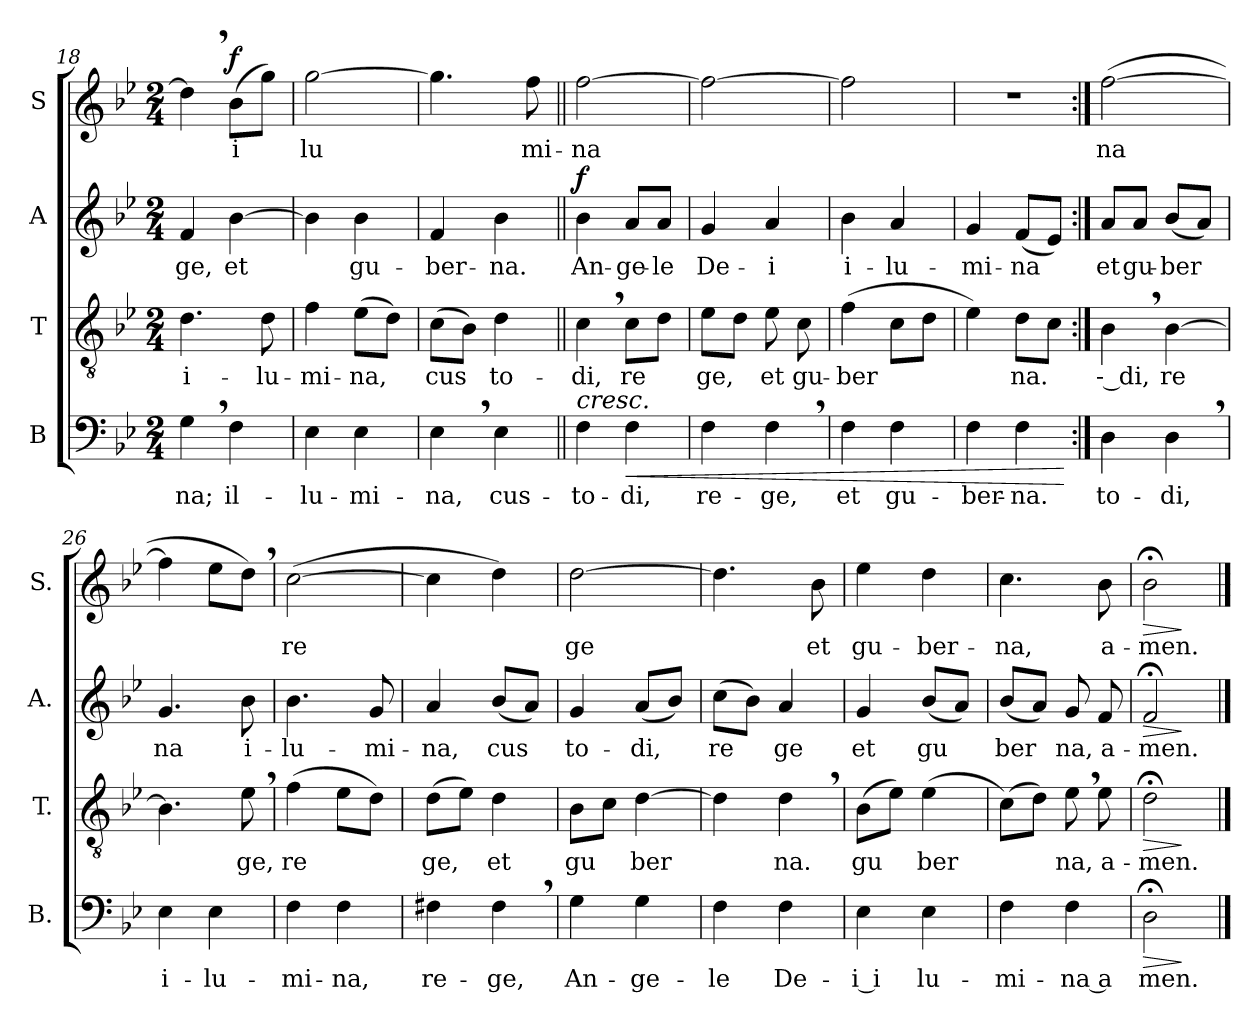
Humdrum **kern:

**kern	**text	**dynam	**kern	**text	**dynam	**kern	**text	**dynam	**kern	**text	**dynam
*part4	*part4	*part4	*part3	*part3	*part3	*part2	*part2	*part2	*part1	*part1	*part1
*staff4	*staff4	*staff4	*staff3	*staff3	*staff3	*staff2	*staff2	*staff2	*staff1	*staff1	*staff1
*I"B	*	*	*I"T	*	*	*I"A	*	*	*I"S	*	*
*I'B.	*	*	*I'T.	*	*	*I'A.	*	*	*I'S.	*	*
*clefF4	*	*	*clefGv2	*	*	*clefG2	*	*	*clefG2	*	*
*k[b-e-]	*	*	*k[b-e-]	*	*	*k[b-e-]	*	*	*k[b-e-]	*	*
*M2/4	*	*	*M2/4	*	*	*M2/4	*	*	*M2/4	*	*
=18	=18	=18	=18	=18	=18	=18	=18	=18	=18	=18	=18
!	!LO:LY:b	!	!	!LO:LY:b	!	!	!LO:LY:b	!	!	!	!
4G,\	-na;	.	4.d\	i-	.	4f/	ge,	.	4dd,\]	.	.
!	!LO:LY:b	!	!	!	!	!	!LO:LY:b	!	!	!LO:LY:b	!LO:DY:a
4F\	il-	.	.	.	.	[4b-\	et	.	(>8b-\L	-i	f
!	!	!	!	!LO:LY:b	!	!	!	!	!	!	!
.	.	.	8d\	-lu-	.	.	.	.	8gg\J)	.	.
=19	=19	=19	=19	=19	=19	=19	=19	=19	=19	=19	=19
!	!LO:LY:b	!	!	!LO:LY:b	!	!	!	!	!	!LO:LY:b	!
4E-\	-lu-	.	4f\	-mi-	.	4b-\]	.	.	[2gg\	-lu	.
!	!LO:LY:b	!	!	!LO:LY:b	!	!	!LO:LY:b	!	!	!	!
4E-\	-mi-	.	(>8e-\L	-na,	.	4b-\	gu-	.	.	.	.
.	.	.	8d\J)	.	.	.	.	.	.	.	.
=20	=20	=20	=20	=20	=20	=20	=20	=20	=20	=20	=20
!	!LO:LY:b	!	!	!LO:LY:b	!	!	!LO:LY:b	!	!	!	!
4E-,\	-na,	.	(>8c\L	-cus	.	4f/	-ber-	.	4.gg\]	.	.
.	.	.	8B-\J)	.	.	.	.	.	.	.	.
!	!LO:LY:b	!	!	!LO:LY:b	!	!	!LO:LY:b	!	!	!	!
4E-\	cus-	.	4d\	to-	.	4b-\	-na.	.	.	.	.
!	!	!	!	!	!	!	!	!	!	!LO:LY:b	!
.	.	.	.	.	.	.	.	.	8ff\	mi-	.
=21||	=21||	=21||	=21||	=21||	=21||	=21||	=21||	=21||	=21||	=21||	=21||
!LO:TX:a:i:t=cresc.	!	!	!	!	!	!	!	!	!	!	!
!	!LO:LY:b	!	!	!LO:LY:b	!	!	!LO:LY:b	!LO:DY:a	!	!LO:LY:b	!
4F\	-to-	.	4c,\	-di,	.	4b-\	An-	f	[2ff\	-na	.
!	!LO:LY:b	!LO:HP:b	!	!LO:LY:b	!	!	!LO:LY:b	!	!	!	!
4F\	-di,	<	8c\L	-re	.	8a/L	-ge-	.	.	.	.
!	!	!	!	!	!	!	!LO:LY:b	!	!	!	!
.	.	.	8d\J	.	.	8a/J	-le	.	.	.	.
!!LO:LB:g=z
=22	=22	=22	=22	=22	=22	=22	=22	=22	=22	=22	=22
!	!LO:LY:b	!	!	!LO:LY:b	!	!	!LO:LY:b	!	!	!	!
4F\	re-	.	8e-\L	ge,	.	4g/	De-	.	2ff\_	.	.
.	.	.	8d\J	.	.	.	.	.	.	.	.
!	!LO:LY:b	!	!	!LO:LY:b	!	!	!LO:LY:b	!	!	!	!
4F,\	-ge,	.	8e-\	et	.	4a/	-i	.	.	.	.
!	!	!	!	!LO:LY:b	!	!	!	!	!	!	!
.	.	.	8c\	gu-	.	.	.	.	.	.	.
=23	=23	=23	=23	=23	=23	=23	=23	=23	=23	=23	=23
!	!LO:LY:b	!	!	!LO:LY:b	!	!	!LO:LY:b	!	!	!	!
4F\	et	.	(>4f\	-ber	.	4b-\	i-	.	2ff\]	.	.
!	!LO:LY:b	!	!	!	!	!	!LO:LY:b	!	!	!	!
4F\	gu-	.	8c\L	.	.	4a/	-lu-	.	.	.	.
.	.	.	8d\J	.	.	.	.	.	.	.	.
=24	=24	=24	=24	=24	=24	=24	=24	=24	=24	=24	=24
!	!LO:LY:b	!	!	!	!	!	!LO:LY:b	!	!	!	!
4F\	-ber-	.	4e-\)	.	.	4g/	-mi-	.	2r	.	.
!	!LO:LY:b	!	!	!LO:LY:b	!	!	!LO:LY:b	!	!	!	!
4F\	-na.	.	8d\L	na.	.	(<8f/L	-na	.	.	.	.
.	.	.	8c\J	.	.	8e-/J)	.	.	.	.	.
.	.	[	.	.	.	.	.	.	.	.	.
=25:|!	=25:|!	=25:|!	=25:|!	=25:|!	=25:|!	=25:|!	=25:|!	=25:|!	=25:|!	=25:|!	=25:|!
!	!LO:LY:b	!	!	!LO:LY:b	!	!	!LO:LY:b	!	!	!LO:LY:b	!
4D\	- to-	.	4B-,\	-- di,	.	8a/L	et	.	(>[2ff\	na	.
!	!	!	!	!	!	!	!LO:LY:b	!	!	!	!
.	.	.	.	.	.	8a/J	gu-	.	.	.	.
!	!LO:LY:b	!	!	!LO:LY:b	!	!	!LO:LY:b	!	!	!	!
4D,\	-di,	.	[4B-\	-re	.	(<8b-/L	-ber	.	.	.	.
.	.	.	.	.	.	8a/J)	.	.	.	.	.
=26	=26	=26	=26	=26	=26	=26	=26	=26	=26	=26	=26
!	!LO:LY:b	!	!	!	!	!	!LO:LY:b	!	!	!	!
4E-\	i-	.	4.B-\]	.	.	4.g/	na	.	4ff\]	.	.
!	!LO:LY:b	!	!	!	!	!	!	!	!	!	!
4E-\	-lu-	.	.	.	.	.	.	.	8ee-\L	.	.
!	!	!	!	!LO:LY:b	!	!	!LO:LY:b	!	!	!	!
.	.	.	8e-,\	ge,	.	8b-\	i-	.	8dd,\J)	.	.
=27	=27	=27	=27	=27	=27	=27	=27	=27	=27	=27	=27
*	*	*	*	*	*	*	*	*	*MM55	*	*
!	!LO:LY:b	!	!	!LO:LY:b	!	!	!LO:LY:b	!	!	!LO:LY:b	!
4F\	-mi-	.	(>4f\	-re	.	4.b-\	-lu-	.	(>[2cc\	re	.
!	!LO:LY:b	!	!	!	!	!	!	!	!	!	!
4F\	-na,	.	8e-\L	.	.	.	.	.	.	.	.
!	!	!	!	!	!	!	!LO:LY:b	!	!	!	!
.	.	.	8d\J)	.	.	8g/	-mi-	.	.	.	.
=28	=28	=28	=28	=28	=28	=28	=28	=28	=28	=28	=28
!	!LO:LY:b	!	!	!LO:LY:b	!	!	!LO:LY:b	!	!	!	!
4F#X\	re-	.	(>8d\L	ge,	.	4a/	-na,	.	4cc\]	.	.
.	.	.	8e-\J)	.	.	.	.	.	.	.	.
!	!LO:LY:b	!	!	!LO:LY:b	!	!	!LO:LY:b	!	!	!	!
4F#,\	-ge,	.	4d\	et	.	(<8b-/L	-cus	.	4dd\)	.	.
.	.	.	.	.	.	8a/J)	.	.	.	.	.
=29	=29	=29	=29	=29	=29	=29	=29	=29	=29	=29	=29
*	*	*	*	*	*	*	*	*	*MM50	*	*
!	!LO:LY:b	!	!	!LO:LY:b	!	!	!LO:LY:b	!	!	!LO:LY:b	!
4G\	An-	.	8B-\L	-gu	.	4g/	to-	.	[2dd\	ge	.
.	.	.	8c\J	.	.	.	.	.	.	.	.
!	!LO:LY:b	!	!	!LO:LY:b	!	!	!LO:LY:b	!	!	!	!
4G\	-ge-	.	[4d\	-ber	.	(<8a/L	-di,	.	.	.	.
.	.	.	.	.	.	8b-/J)	.	.	.	.	.
=30	=30	=30	=30	=30	=30	=30	=30	=30	=30	=30	=30
!	!LO:LY:b	!	!	!	!	!	!LO:LY:b	!	!	!	!
4F\	-le	.	4d\]	.	.	(>8cc\L	-re	.	4.dd\]	.	.
.	.	.	.	.	.	8b-\J)	.	.	.	.	.
!	!LO:LY:b	!	!	!LO:LY:b	!	!	!LO:LY:b	!	!	!	!
4F\	De-	.	4d,\	na.	.	4a/	ge	.	.	.	.
!	!	!	!	!	!	!	!	!	!	!LO:LY:b	!
.	.	.	.	.	.	.	.	.	8b-\	et	.
!!LO:PB:g=z
=31	=31	=31	=31	=31	=31	=31	=31	=31	=31	=31	=31
!	!LO:LY:b	!	!	!LO:LY:b	!	!	!LO:LY:b	!	!	!LO:LY:b	!
4E-\	i i	.	(>8B-\L	-gu	.	4g/	et	.	4ee-\	gu-	.
.	.	.	8e-\J)	.	.	.	.	.	.	.	.
!	!LO:LY:b	!	!	!LO:LY:b	!	!	!LO:LY:b	!	!	!LO:LY:b	!
4E-\	-lu-	.	(>4e-\	-ber	.	(<8b-/L	-gu	.	4dd\	-ber-	.
.	.	.	.	.	.	8a/J)	.	.	.	.	.
=32	=32	=32	=32	=32	=32	=32	=32	=32	=32	=32	=32
*	*	*	*	*	*	*	*	*	*MM55	*	*
!	!LO:LY:b	!	!	!	!	!	!LO:LY:b	!	!	!LO:LY:b	!
4F\	-mi-	.	(>8c\L)	.	.	(<8b-/L	-ber	.	4.cc\	-na,	.
.	.	.	8d\J)	.	.	8a/J)	.	.	.	.	.
!	!LO:LY:b	!	!	!LO:LY:b	!	!	!LO:LY:b	!	!	!	!
4F\	na a	.	8e-,\	na,	.	8g/	na,	.	.	.	.
!	!	!	!	!LO:LY:b	!	!	!LO:LY:b	!	!	!LO:LY:b	!
.	.	.	8e-\	a-	.	8f/	a-	.	8b-\	a-	.
=33	=33	=33	=33	=33	=33	=33	=33	=33	=33	=33	=33
!	!LO:LY:b	!LO:HP:b	!	!LO:LY:b	!LO:HP:b	!	!LO:LY:b	!LO:HP:b	!	!LO:LY:b	!LO:HP:b
2D;<\	-men.	>	2d;<\	-men.	>	2f;</	-men.	>	2b-;<\	-men.	>
.	.	]	.	.	]	.	.	]	.	.	]
==	==	==	==	==	==	==	==	==	==	==	==
*-	*-	*-	*-	*-	*-	*-	*-	*-	*-	*-	*-
